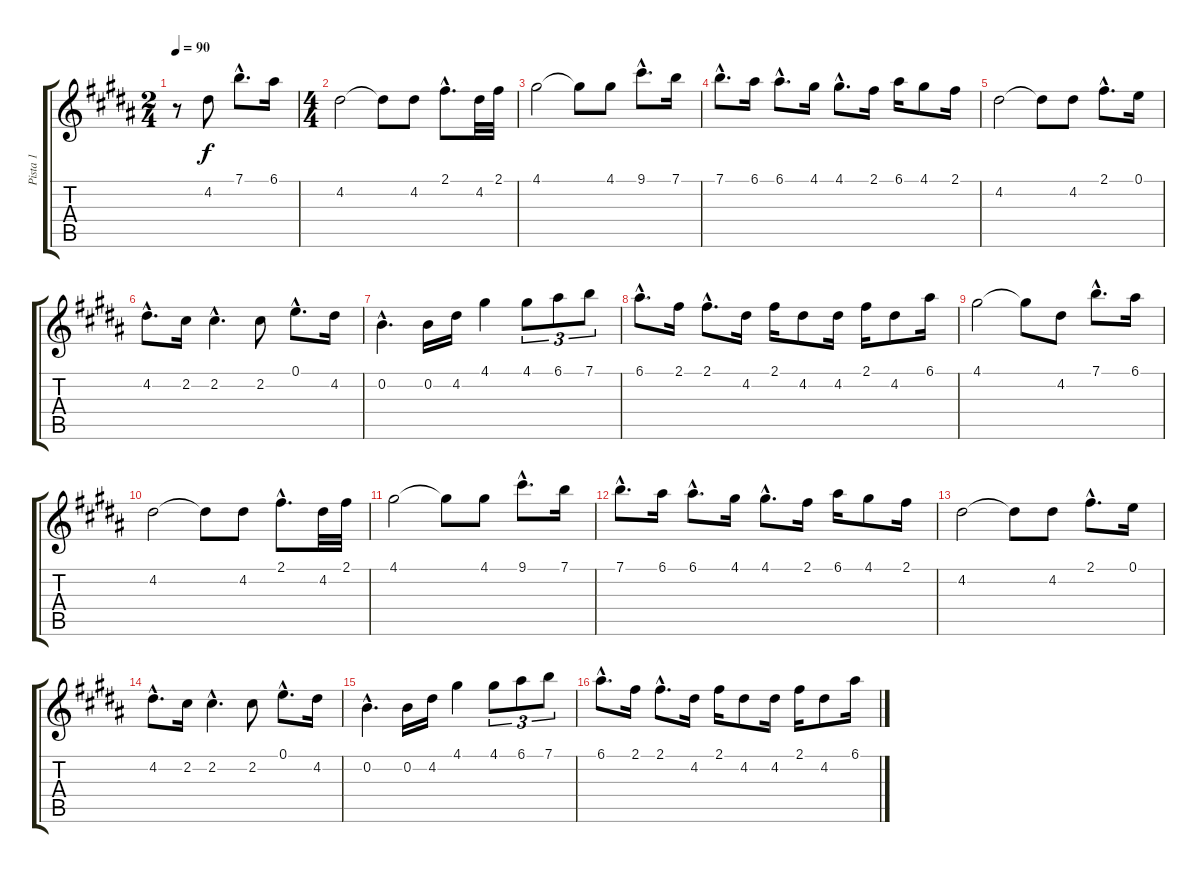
\track ("Pista 1" "Pista 1") {instrument distortionguitar}
\staff {score tabs}
\tuning (E4 B3 G3 D3 A2 E2) {hide}
\ts (2 4)
\tempo 90
\clef g2
\ks b
r.8{dy f instrument distortionguitar} 4.2.8 7.1{hac}.8{d} 6.1.16 |
\ts (4 4)
4.2.2 4.2{t}.8 4.2.8 2.1{hac}.8{d} 4.2.32 2.1.32 |
4.1.2 4.1{t}.8 4.1.8 9.1{hac}.8{d} 7.1.16 |
7.1{hac}.8{d} 6.1.16 6.1{hac}.8{d} 4.1.16 4.1{hac}.8{d} 2.1.16 6.1.16 4.1.8 2.1.16 |
4.2.2 4.2{t}.8 4.2.8 2.1{hac}.8{d} 0.1.16 |
4.2{hac}.8{d} 2.2.16 2.2{hac}.4{d} 2.2.8 0.1{hac}.8{d} 4.2.16 |
0.2{hac}.4{d} 0.2.16 4.2.16 4.1.4 4.1.8{tu (3 2)} 6.1.8{tu (3 2)} 7.1.8{tu (3 2)} |
6.1{hac}.8{d} 2.1.16 2.1{hac}.8{d} 4.2.16 2.1.16 4.2.8 4.2.16 2.1.16 4.2.8 6.1.16 |
4.1.2 4.1{t}.8 4.2.8 7.1{hac}.8{d} 6.1.16 |
4.2.2 4.2{t}.8 4.2.8 2.1{hac}.8{d} 4.2.32 2.1.32 |
4.1.2 4.1{t}.8 4.1.8 9.1{hac}.8{d} 7.1.16 |
7.1{hac}.8{d} 6.1.16 6.1{hac}.8{d} 4.1.16 4.1{hac}.8{d} 2.1.16 6.1.16 4.1.8 2.1.16 |
4.2.2 4.2{t}.8 4.2.8 2.1{hac}.8{d} 0.1.16 |
4.2{hac}.8{d} 2.2.16 2.2{hac}.4{d} 2.2.8 0.1{hac}.8{d} 4.2.16 |
0.2{hac}.4{d} 0.2.16 4.2.16 4.1.4 4.1.8{tu (3 2)} 6.1.8{tu (3 2)} 7.1.8{tu (3 2)} |
6.1{hac}.8{d} 2.1.16 2.1{hac}.8{d} 4.2.16 2.1.16 4.2.8 4.2.16 2.1.16 4.2.8 6.1.16
